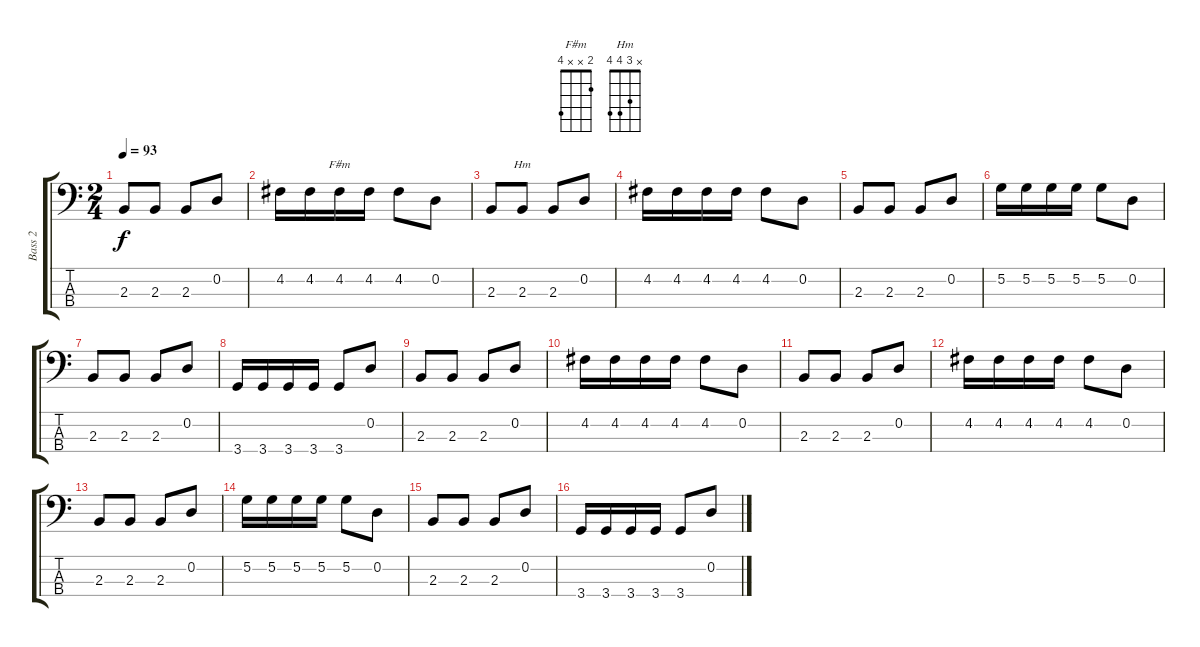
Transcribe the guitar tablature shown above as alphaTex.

\track ("Bass 2" "Bass 2") {instrument electricbassfinger}
\staff {score tabs}
\tuning (G2 D2 A1 E1) {hide}
\chord ("F#m" 2 x x 4)
\chord ("Hm" x 3 4 4)
\ts (2 4)
\tempo 93
\clef f4
\ks c
2.3.8{dy f} 2.3.8 2.3.8 0.2.8 |
4.2.16 4.2.16 4.2.16{ch "F#m"} 4.2.16 4.2.8 0.2.8 |
2.3.8 2.3.8{ch "Hm"} 2.3.8 0.2.8 |
4.2.16 4.2.16 4.2.16 4.2.16 4.2.8 0.2.8 |
2.3.8 2.3.8 2.3.8 0.2.8 |
5.2.16 5.2.16 5.2.16 5.2.16 5.2.8 0.2.8 |
2.3.8 2.3.8 2.3.8 0.2.8 |
3.4.16 3.4.16 3.4.16 3.4.16 3.4.8 0.2.8 |
2.3.8 2.3.8 2.3.8 0.2.8 |
4.2.16 4.2.16 4.2.16 4.2.16 4.2.8 0.2.8 |
2.3.8 2.3.8 2.3.8 0.2.8 |
4.2.16 4.2.16 4.2.16 4.2.16 4.2.8 0.2.8 |
2.3.8 2.3.8 2.3.8 0.2.8 |
5.2.16 5.2.16 5.2.16 5.2.16 5.2.8 0.2.8 |
2.3.8 2.3.8 2.3.8 0.2.8 |
3.4.16 3.4.16 3.4.16 3.4.16 3.4.8 0.2.8
